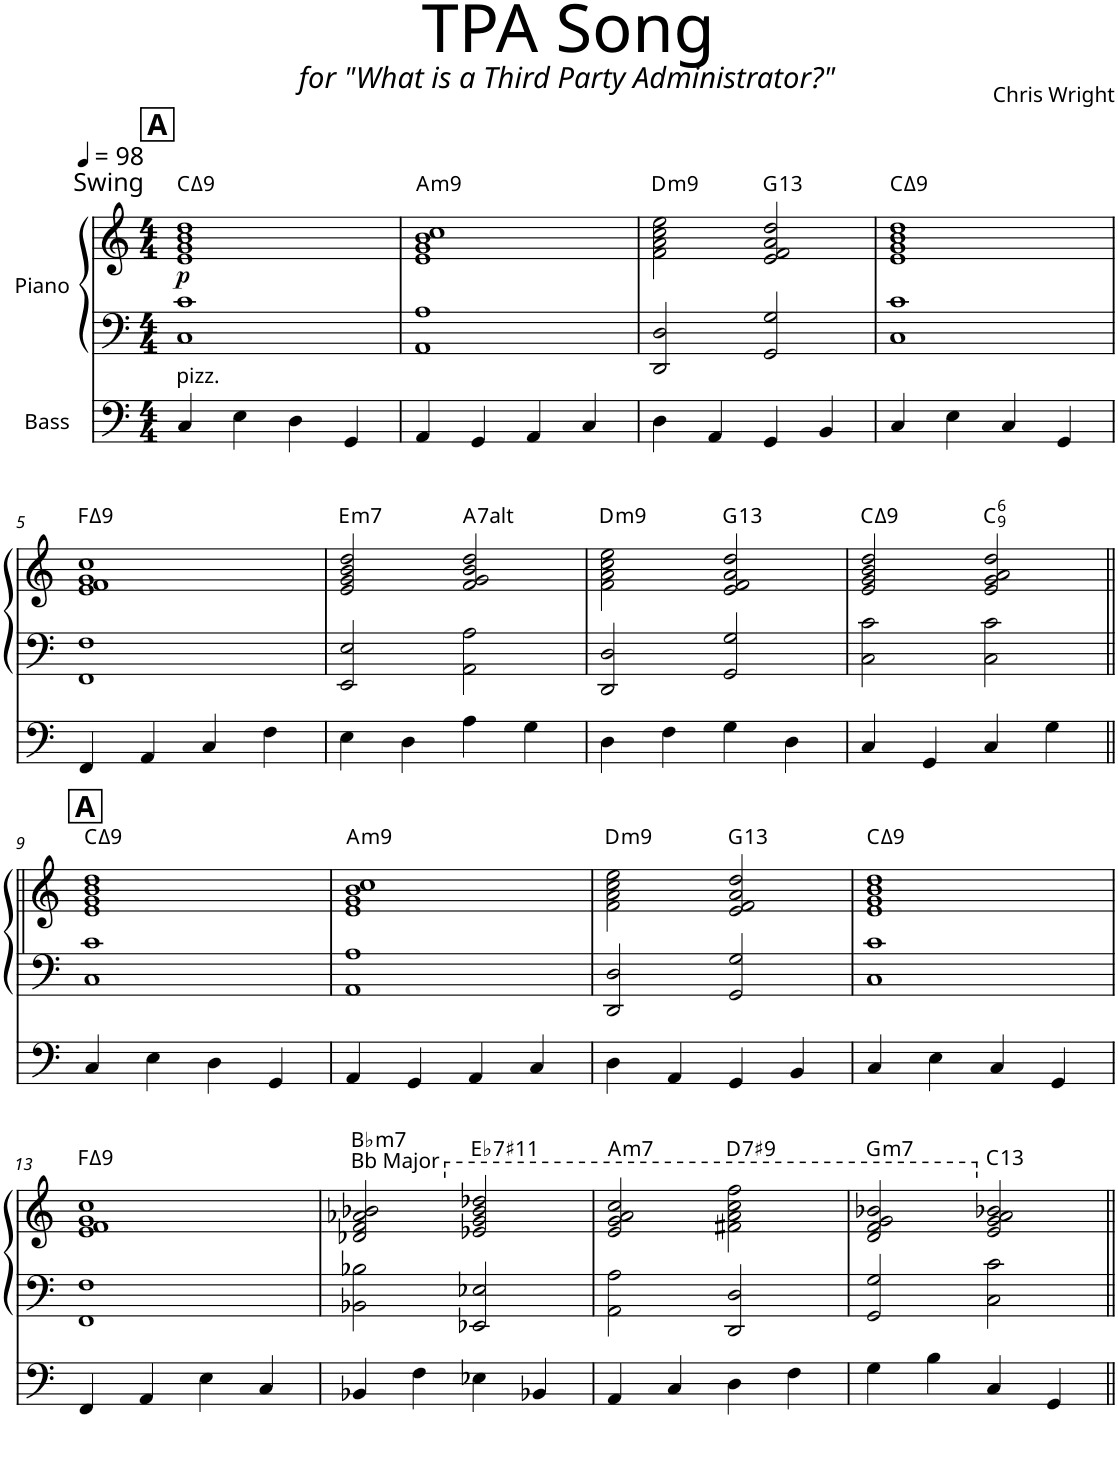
**kern	**kern	**kern	**dynam	**harte
*part2	*part1	*part1	*part1	*part1
*staff3	*staff2	*staff1	*staff1/2	*
*I"Bass	*I"Piano	*	*	*
*clefF4	*clefF4	*clefG2	*	*
*Trd7c12	*	*	*	*
*k[]	*k[]	*k[]	*	*
*M4/4	*M4/4	*M4/4	*	*
*MM98	*MM98	*MM98	*	*
!!LO:REH:place=s1:a:B:cj:fs=14:t=A
=1	=1	=1	=1	=1
!	!	!LO:TX:a:t=Swing	!	!
!LO:TX:a:t=pizz.	!	!	!	!
!	!	!	!LO:DY:b	!LO:H:kt=9
4C/	1C 1c	1e 1g 1b 1dd	p	C:maj9
4E\	.	.	.	.
4D\	.	.	.	.
4GG/	.	.	.	.
=2	=2	=2	=2	=2
!	!	!	!	!LO:H:kt=m9
4AA/	1AA 1A	1e 1g 1b 1cc	.	A:min9
4GG/	.	.	.	.
4AA/	.	.	.	.
4C/	.	.	.	.
=3	=3	=3	=3	=3
!	!	!	!	!LO:H:kt=m9
4D\	2DD/ 2D/	2f\ 2a\ 2cc\ 2ee\	.	D:min9
4AA/	.	.	.	.
!	!	!	!	!LO:H:kt=13
4GG/	2GG/ 2G/	2e/ 2f/ 2a/ 2dd/	.	G:9(11,13)
4BB/	.	.	.	.
=4	=4	=4	=4	=4
!	!	!	!	!LO:H:kt=9
4C/	1C 1c	1e 1g 1b 1dd	.	C:maj9
4E\	.	.	.	.
4C/	.	.	.	.
4GG/	.	.	.	.
!!LO:LB:g=z
=5	=5	=5	=5	=5
!	!	!	!	!LO:H:kt=9
4FF/	1FF 1F	1e 1f 1g 1cc	.	F:maj9
4AA/	.	.	.	.
4C/	.	.	.	.
4F\	.	.	.	.
=6	=6	=6	=6	=6
!	!	!	!	!LO:H:kt=m7
4E\	2EE/ 2E/	2e/ 2g/ 2b/ 2dd/	.	E:min7
4D\	.	.	.	.
!	!	!	!	!LO:H:kt=7
4A\	2AA\ 2A\	2f/ 2g/ 2b/ 2dd/	.	A:(3,b5,#5,b7,b9,#9)
4G\	.	.	.	.
=7	=7	=7	=7	=7
!	!	!	!	!LO:H:kt=m9
4D\	2DD/ 2D/	2f\ 2a\ 2cc\ 2ee\	.	D:min9
4F\	.	.	.	.
!	!	!	!	!LO:H:kt=13
4G\	2GG/ 2G/	2e/ 2f/ 2a/ 2dd/	.	G:9(11,13)
4D\	.	.	.	.
=8	=8	=8	=8	=8
!	!	!	!	!LO:H:kt=9
4C/	2C\ 2c\	2e/ 2g/ 2b/ 2dd/	.	C:maj9
4GG/	.	.	.	.
!	!	!	!	!LO:H:kt=6
4C/	2C\ 2c\	2e/ 2g/ 2a/ 2dd/	.	C:maj6(9)
4G\	.	.	.	.
!!LO:LB:g=z
!!LO:REH:place=s1:a:B:cj:fs=14:t=A
=9||	=9||	=9||	=9||	=9||
!	!	!	!	!LO:H:kt=9
4C/	1C 1c	1e 1g 1b 1dd	.	C:maj9
4E\	.	.	.	.
4D\	.	.	.	.
4GG/	.	.	.	.
=10	=10	=10	=10	=10
!	!	!	!	!LO:H:kt=m9
4AA/	1AA 1A	1e 1g 1b 1cc	.	A:min9
4GG/	.	.	.	.
4AA/	.	.	.	.
4C/	.	.	.	.
=11	=11	=11	=11	=11
!	!	!	!	!LO:H:kt=m9
4D\	2DD/ 2D/	2f\ 2a\ 2cc\ 2ee\	.	D:min9
4AA/	.	.	.	.
!	!	!	!	!LO:H:kt=13
4GG/	2GG/ 2G/	2e/ 2f/ 2a/ 2dd/	.	G:9(11,13)
4BB/	.	.	.	.
=12	=12	=12	=12	=12
!	!	!	!	!LO:H:kt=9
4C/	1C 1c	1e 1g 1b 1dd	.	C:maj9
4E\	.	.	.	.
4C/	.	.	.	.
4GG/	.	.	.	.
!!LO:LB:g=z
=13	=13	=13	=13	=13
!	!	!	!	!LO:H:kt=9
4FF/	1FF 1F	1e 1f 1g 1cc	.	F:maj9
4AA/	.	.	.	.
4E\	.	.	.	.
4C/	.	.	.	.
=14	=14	=14	=14	=14
!	!	!LO:TX:a:t=Bb Major	!	!LO:H:kt=m7
4BB-X/	2BB-X\ 2B-X\	2d-X/ 2f/ 2a-X/ 2b-X/	.	Bb:min7
4F\	.	.	.	.
!	!	!	!	!LO:H:kt=7
4E-X\	2EE-X/ 2E-X/	2e-X/ 2g/ 2b-/ 2dd-X/	.	Eb:7(#11)
4BB-X/	.	.	.	.
=15	=15	=15	=15	=15
!	!	!	!	!LO:H:kt=m7
4AA/	2AA\ 2A\	2e/ 2g/ 2a/ 2cc/	.	A:min7
4C/	.	.	.	.
!	!	!	!	!LO:H:kt=7
4D\	2DD/ 2D/	2f#X\ 2a\ 2cc\ 2ff\	.	D:7(#9)
4F\	.	.	.	.
=16	=16	=16	=16	=16
!	!	!	!	!LO:H:kt=m7
4G\	2GG/ 2G/	2d/ 2f/ 2g/ 2b-X/	.	G:min7
4B\	.	.	.	.
!	!	!	!	!LO:H:kt=13
4C/	2C\ 2c\	2e/ 2g/ 2a/ 2b-X/	.	C:9(11,13)
4GG/	.	.	.	.
=||	=||	=||	=||	=||
*-	*-	*-	*-	*-
